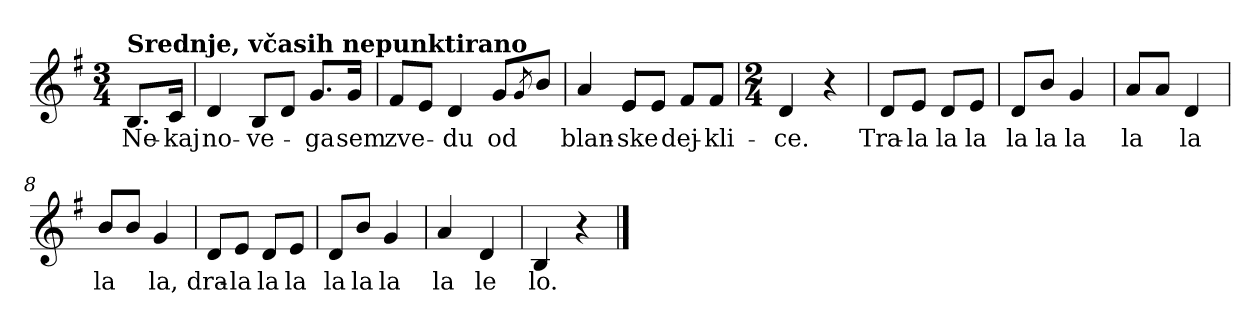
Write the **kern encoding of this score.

**kern	**text
*part1	*part1
*staff1	*staff1
*clefG2	*
*k[f#]	*
*G:	*
*M3/4	*
=	=
!LO:TX:a:B:t=Srednje, včasih nepunktirano	!
8.B/L	Ne-
16c/Jk	-kaj
=1	=1
4d/	no-
8B/L	-ve-
8d/J	.
8.g/L	-ga
16g/Jk	sem
=2	=2
8f#/L	zve-
8e/J	.
4d/	-du
8g/L	od
8qg/	.
8b/J	.
=3	=3
*^	*
4a/	4ryy	-blan-
4e/	8e/L	-ske
.	8e/J	.
8f#/L	4ryy	dej-
8f#/J	.	-kli-
*v	*v	*
=4	=4
*M2/4	*
4d/	-ce.
4r	.
=5	=5
8d/L	Tra-
8e/J	-la
8d/L	la
8e/J	la
!!LO:LB:g=z
=6	=6
8d/L	la
8b/J	la
4g/	la
=7	=7
*^	*
4a/	8a/L	la
.	8a/J	.
4d/	4ryy	la
=8	=8	=8
4b/	8b/L	la
.	8b/J	.
4g/	4ryy	la,
*v	*v	*
=9	=9
8d/L	dra-
8e/J	-la
8d/L	la
8e/J	la
=10	=10
8d/L	la
8b/J	la
4g/	la
=11	=11
4a/	la
4d/	le
=12	=12
4B/	lo.
4r	.
==	==
*-	*-
